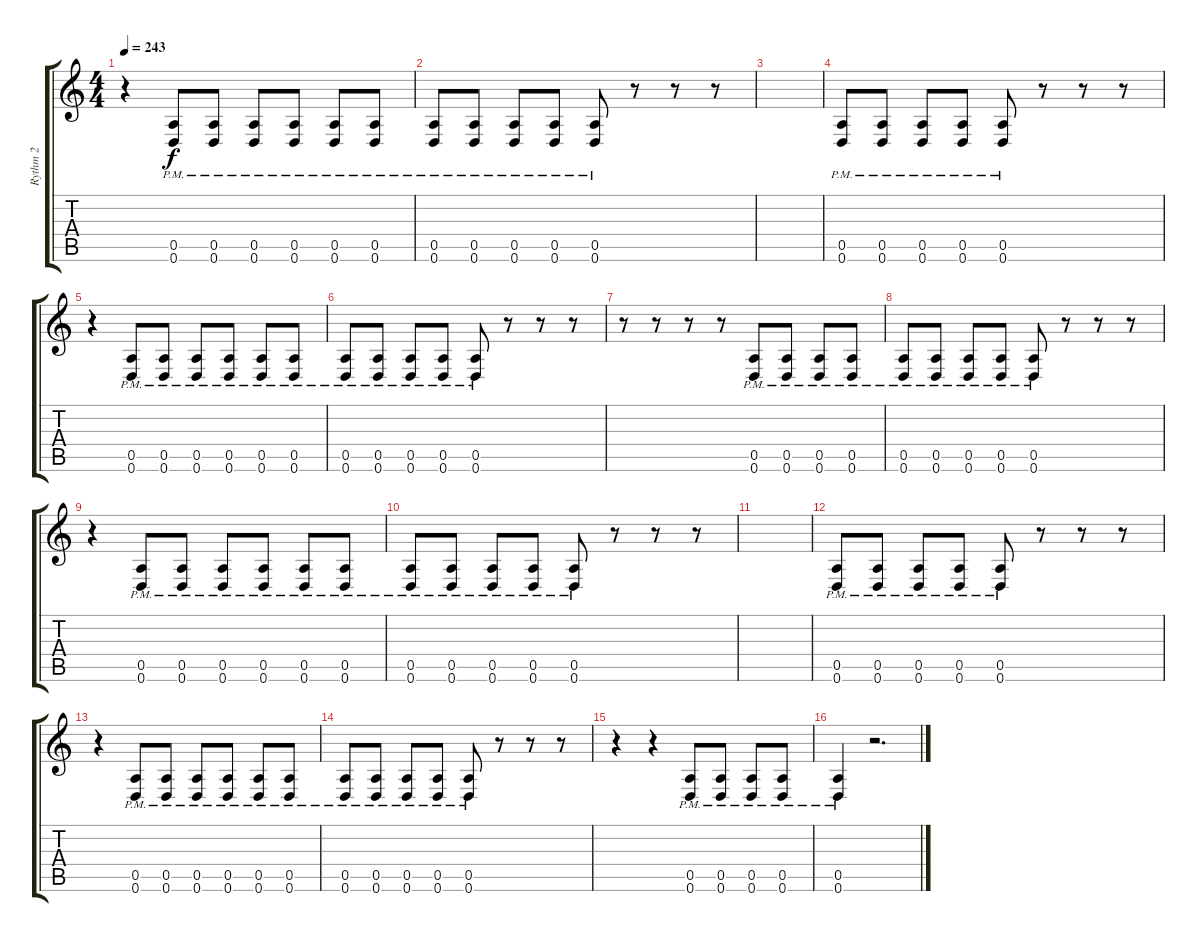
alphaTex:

\track ("Rythm 2 " "Rythm 2 ") {instrument distortionguitar}
\staff {score tabs}
\tuning (E4 B3 G3 D3 A2 D2) {hide}
\ts (4 4)
\tempo 243
\clef g2
\ks c
r.4{dy f} (0.5{pm} 0.6{pm}).8 (0.5{pm} 0.6{pm}).8 (0.5{pm} 0.6{pm}).8 (0.5{pm} 0.6{pm}).8 (0.5{pm} 0.6{pm}).8 (0.5{pm} 0.6{pm}).8 |
(0.5{pm} 0.6{pm}).8 (0.5{pm} 0.6{pm}).8 (0.5{pm} 0.6{pm}).8 (0.5{pm} 0.6{pm}).8 (0.5{pm} 0.6{pm}).8 r.8 r.8 r.8 |
|
(0.5{pm} 0.6{pm}).8 (0.5{pm} 0.6{pm}).8 (0.5{pm} 0.6{pm}).8 (0.5{pm} 0.6{pm}).8 (0.5{pm} 0.6{pm}).8 r.8 r.8 r.8 |
r.4 (0.5{pm} 0.6{pm}).8 (0.5{pm} 0.6{pm}).8 (0.5{pm} 0.6{pm}).8 (0.5{pm} 0.6{pm}).8 (0.5{pm} 0.6{pm}).8 (0.5{pm} 0.6{pm}).8 |
(0.5{pm} 0.6{pm}).8 (0.5{pm} 0.6{pm}).8 (0.5{pm} 0.6{pm}).8 (0.5{pm} 0.6{pm}).8 (0.5{pm} 0.6{pm}).8 r.8 r.8 r.8 |
r.8 r.8 r.8 r.8 (0.5{pm} 0.6{pm}).8 (0.5{pm} 0.6{pm}).8 (0.5{pm} 0.6{pm}).8 (0.5{pm} 0.6{pm}).8 |
(0.5{pm} 0.6{pm}).8 (0.5{pm} 0.6{pm}).8 (0.5{pm} 0.6{pm}).8 (0.5{pm} 0.6{pm}).8 (0.5{pm} 0.6{pm}).8 r.8 r.8 r.8 |
r.4 (0.5{pm} 0.6{pm}).8 (0.5{pm} 0.6{pm}).8 (0.5{pm} 0.6{pm}).8 (0.5{pm} 0.6{pm}).8 (0.5{pm} 0.6{pm}).8 (0.5{pm} 0.6{pm}).8 |
(0.5{pm} 0.6{pm}).8 (0.5{pm} 0.6{pm}).8 (0.5{pm} 0.6{pm}).8 (0.5{pm} 0.6{pm}).8 (0.5{pm} 0.6{pm}).8 r.8 r.8 r.8 |
|
(0.5{pm} 0.6{pm}).8 (0.5{pm} 0.6{pm}).8 (0.5{pm} 0.6{pm}).8 (0.5{pm} 0.6{pm}).8 (0.5{pm} 0.6{pm}).8 r.8 r.8 r.8 |
r.4 (0.5{pm} 0.6{pm}).8 (0.5{pm} 0.6{pm}).8 (0.5{pm} 0.6{pm}).8 (0.5{pm} 0.6{pm}).8 (0.5{pm} 0.6{pm}).8 (0.5{pm} 0.6{pm}).8 |
(0.5{pm} 0.6{pm}).8 (0.5{pm} 0.6{pm}).8 (0.5{pm} 0.6{pm}).8 (0.5{pm} 0.6{pm}).8 (0.5{pm} 0.6{pm}).8 r.8 r.8 r.8 |
r.4 r.4 (0.5{pm} 0.6{pm}).8 (0.5{pm} 0.6{pm}).8 (0.5{pm} 0.6{pm}).8 (0.5{pm} 0.6{pm}).8 |
(0.5{pm} 0.6{pm}).4 r.2{d}
